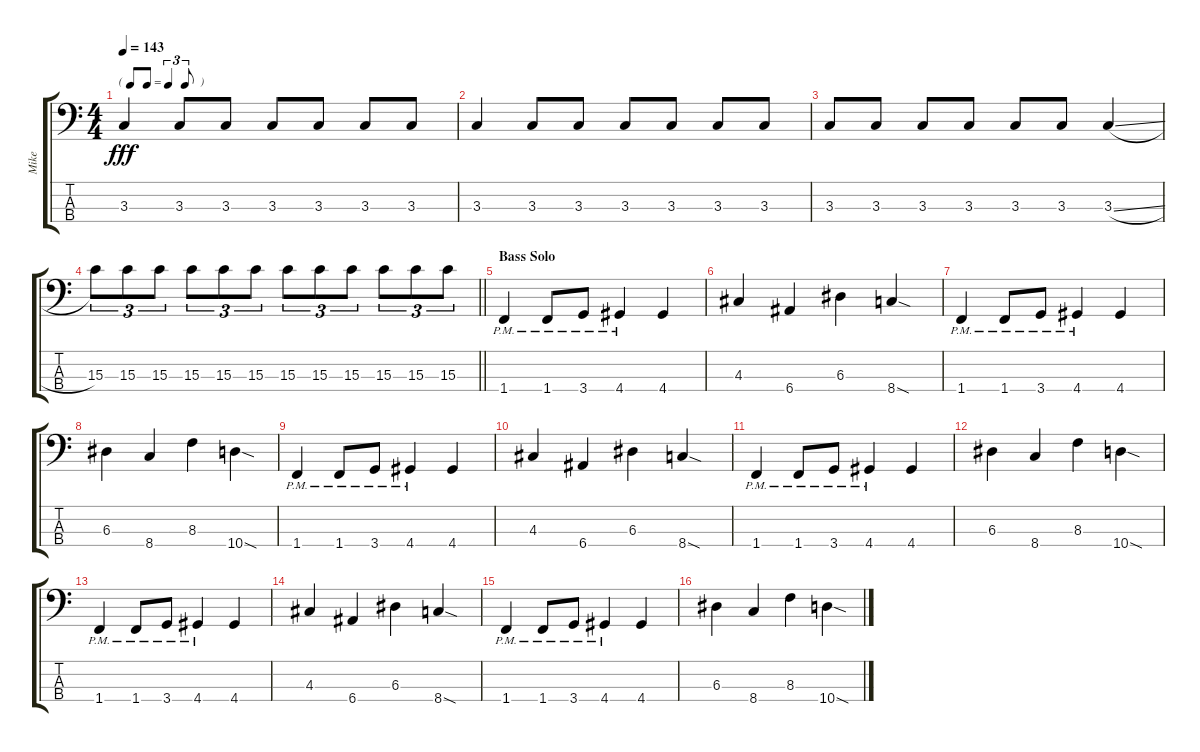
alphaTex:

\track ("Mike" "Mike") {instrument electricbasspick}
\staff {score tabs}
\tuning (G2 D2 A1 E1) {hide}
\ts (4 4)
\tf triplet8th
\tempo 143
\clef f4
\ks c
3.3.4{dy fff} 3.3.8 3.3.8 3.3.8 3.3.8 3.3.8 3.3.8 |
3.3.4 3.3.8 3.3.8 3.3.8 3.3.8 3.3.8 3.3.8 |
3.3.8 3.3.8 3.3.8 3.3.8 3.3.8 3.3.8 3.3{sl}.4 |
\barLineRight lightlight
15.3.8{tu (3 2)} 15.3.8{tu (3 2)} 15.3.8{tu (3 2)} 15.3.8{tu (3 2)} 15.3.8{tu (3 2)} 15.3.8{tu (3 2)} 15.3.8{tu (3 2)} 15.3.8{tu (3 2)} 15.3.8{tu (3 2)} 15.3.8{tu (3 2)} 15.3.8{tu (3 2)} 15.3.8{tu (3 2)} |
\section ("" "Bass Solo")
1.4{pm}.4 1.4{pm}.8 3.4{pm}.8 4.4{pm}.4 4.4.4 |
4.3.4 6.4.4 6.3.4 8.4{sod}.4 |
1.4{pm}.4 1.4{pm}.8 3.4{pm}.8 4.4{pm}.4 4.4.4 |
6.3.4 8.4.4 8.3.4 10.4{sod}.4 |
1.4{pm}.4 1.4{pm}.8 3.4{pm}.8 4.4{pm}.4 4.4.4 |
4.3.4 6.4.4 6.3.4 8.4{sod}.4 |
1.4{pm}.4 1.4{pm}.8 3.4{pm}.8 4.4{pm}.4 4.4.4 |
6.3.4 8.4.4 8.3.4 10.4{sod}.4 |
1.4{pm}.4 1.4{pm}.8 3.4{pm}.8 4.4{pm}.4 4.4.4 |
4.3.4 6.4.4 6.3.4 8.4{sod}.4 |
1.4{pm}.4 1.4{pm}.8 3.4{pm}.8 4.4{pm}.4 4.4.4 |
6.3.4 8.4.4 8.3.4 10.4{sod}.4
